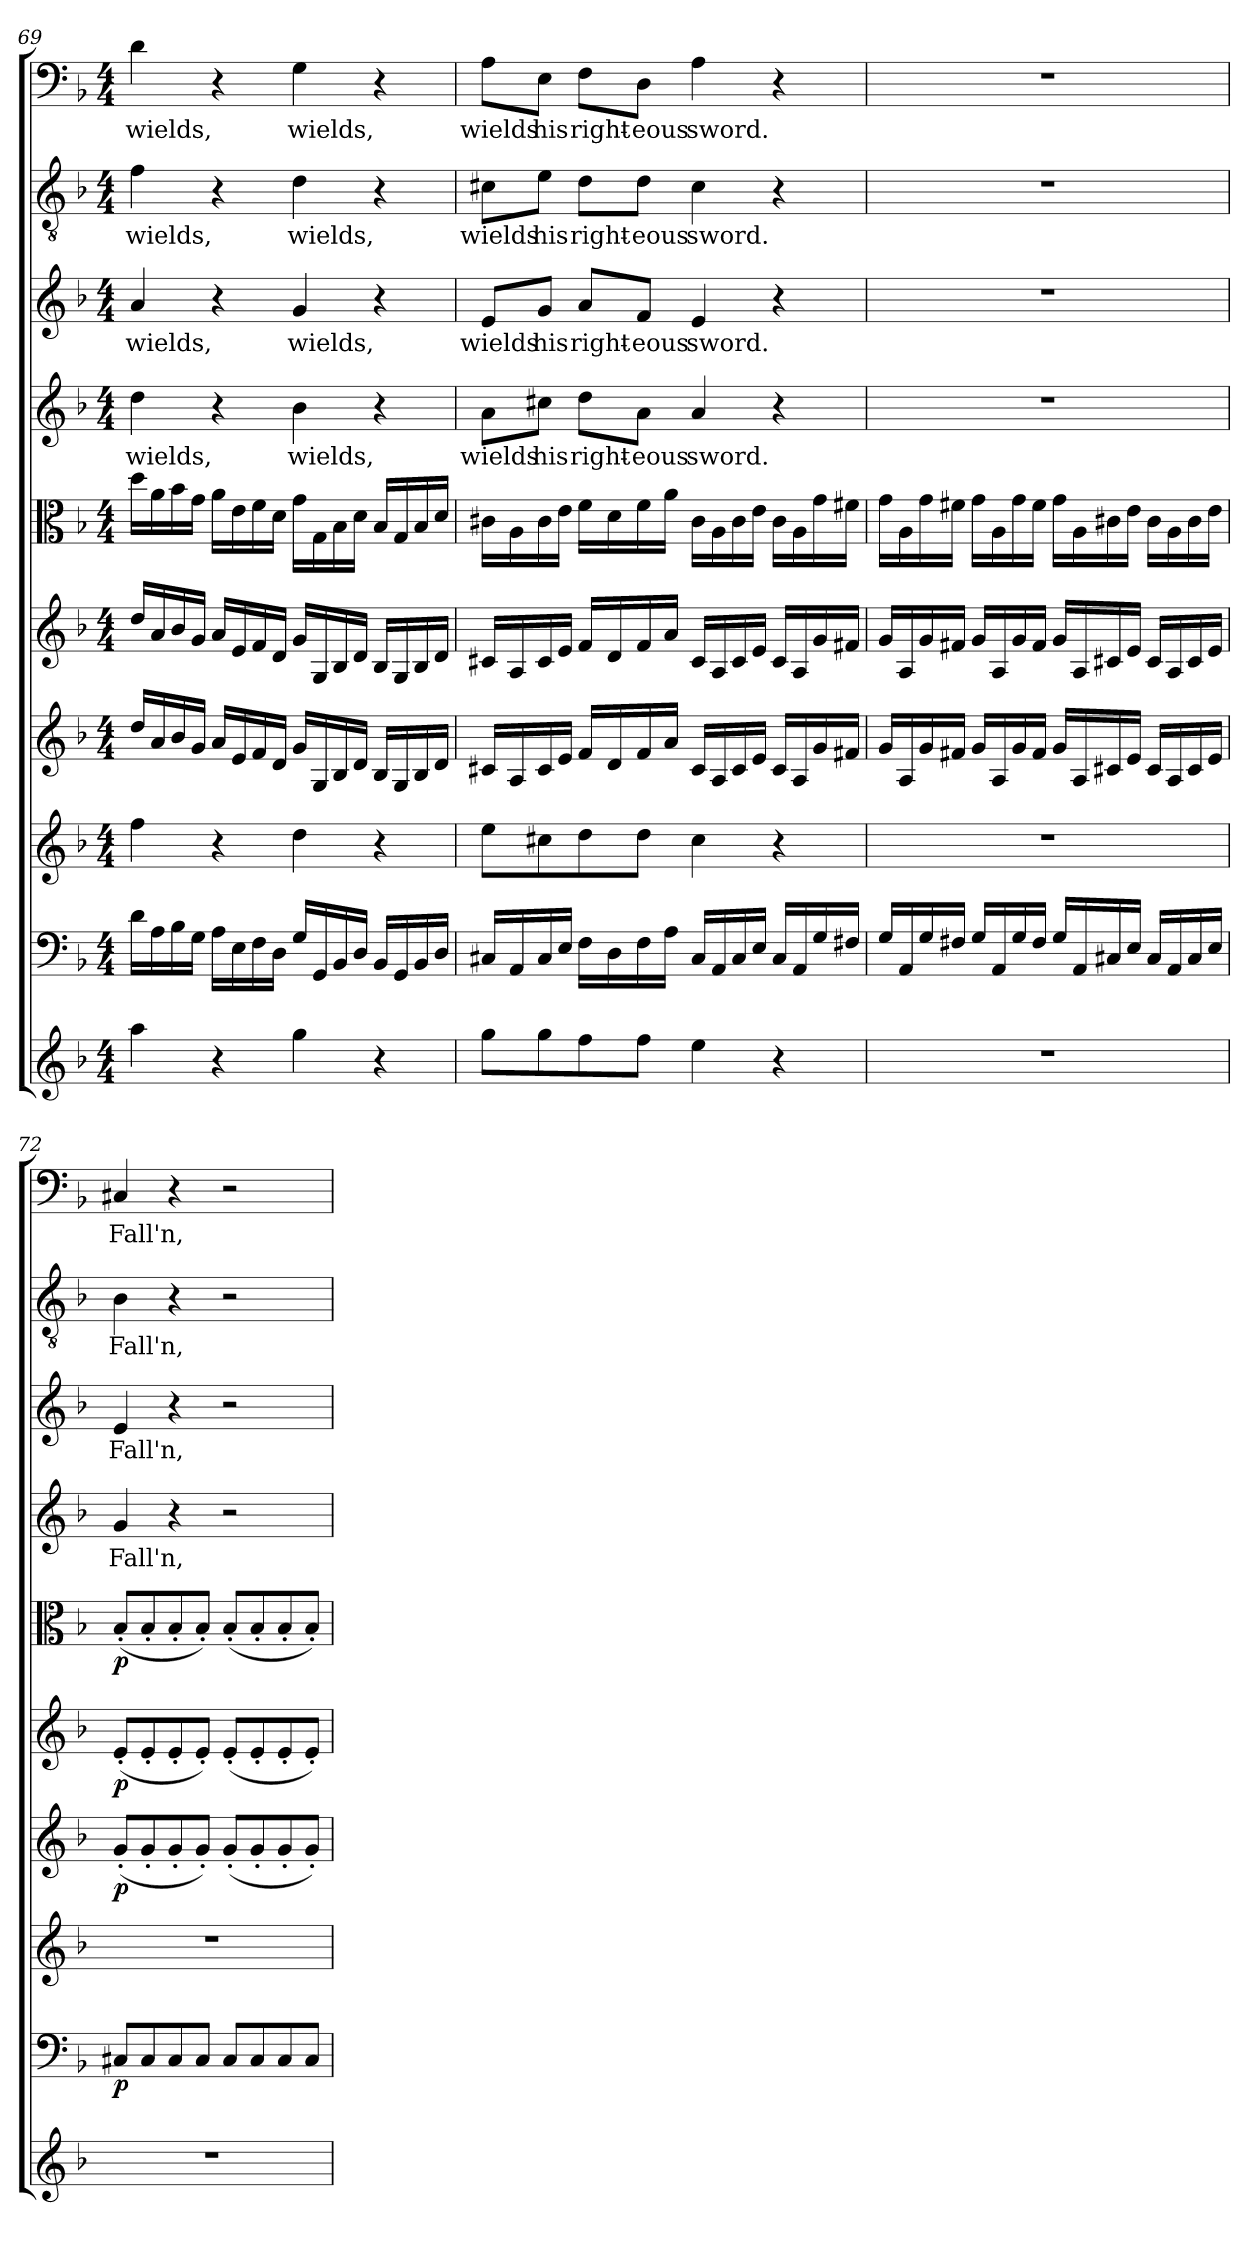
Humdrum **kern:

**kern	**kern	**dynam	**kern	**kern	**dynam	**kern	**dynam	**kern	**dynam	**kern	**text	**kern	**text	**kern	**text	**kern	**text
*part10	*part9	*part9	*part8	*part7	*part7	*part6	*part6	*part5	*part5	*part4	*part4	*part3	*part3	*part2	*part2	*part1	*part1
*staff10	*staff9	*staff9	*staff8	*staff7	*staff7	*staff6	*staff6	*staff5	*staff5	*staff4	*staff4	*staff3	*staff3	*staff2	*staff2	*staff1	*staff1
*clefG2	*clefF4	*	*clefG2	*clefG2	*	*clefG2	*	*clefC3	*	*clefG2	*	*clefG2	*	*clefGv2	*	*clefF4	*
*k[b-]	*k[b-]	*	*k[b-]	*k[b-]	*	*k[b-]	*	*k[b-]	*	*k[b-]	*	*k[b-]	*	*k[b-]	*	*k[b-]	*
*d:	*d:	*	*d:	*d:	*	*d:	*	*d:	*	*d:	*	*d:	*	*d:	*	*d:	*
*M4/4	*M4/4	*	*M4/4	*M4/4	*	*M4/4	*	*M4/4	*	*M4/4	*	*M4/4	*	*M4/4	*	*M4/4	*
=69	=69	=69	=69	=69	=69	=69	=69	=69	=69	=69	=69	=69	=69	=69	=69	=69	=69
4aa\	16d\LL	.	4ff\	16dd/LL	.	16dd/LL	.	16dd\LL	.	4dd\	wields,	4a/	wields,	4f\	wields,	4d\	wields,
.	16A\	.	.	16a/	.	16a/	.	16a\	.	.	.	.	.	.	.	.	.
.	16B-\	.	.	16b-/	.	16b-/	.	16b-\	.	.	.	.	.	.	.	.	.
.	16G\JJ	.	.	16g/JJ	.	16g/JJ	.	16g\JJ	.	.	.	.	.	.	.	.	.
4r	16A\LL	.	4r	16a/LL	.	16a/LL	.	16a\LL	.	4r	.	4r	.	4r	.	4r	.
.	16E\	.	.	16e/	.	16e/	.	16e\	.	.	.	.	.	.	.	.	.
.	16F\	.	.	16f/	.	16f/	.	16f\	.	.	.	.	.	.	.	.	.
.	16D\JJ	.	.	16d/JJ	.	16d/JJ	.	16d\JJ	.	.	.	.	.	.	.	.	.
4gg\	16G/LL	.	4dd\	16g/LL	.	16g/LL	.	16g\LL	.	4b-\	wields,	4g/	wields,	4d\	wields,	4G\	wields,
.	16GG/	.	.	16G/	.	16G/	.	16G\	.	.	.	.	.	.	.	.	.
.	16BB-/	.	.	16B-/	.	16B-/	.	16B-\	.	.	.	.	.	.	.	.	.
.	16D/JJ	.	.	16d/JJ	.	16d/JJ	.	16d\JJ	.	.	.	.	.	.	.	.	.
4r	16BB-/LL	.	4r	16B-/LL	.	16B-/LL	.	16B-/LL	.	4r	.	4r	.	4r	.	4r	.
.	16GG/	.	.	16G/	.	16G/	.	16G/	.	.	.	.	.	.	.	.	.
.	16BB-/	.	.	16B-/	.	16B-/	.	16B-/	.	.	.	.	.	.	.	.	.
.	16D/JJ	.	.	16d/JJ	.	16d/JJ	.	16d/JJ	.	.	.	.	.	.	.	.	.
=70	=70	=70	=70	=70	=70	=70	=70	=70	=70	=70	=70	=70	=70	=70	=70	=70	=70
8gg\L	16C#X/LL	.	8ee\L	16c#X/LL	.	16c#X/LL	.	16c#X\LL	.	8a\L	wields	8e/L	wields	8c#X\L	wields	8A\L	wields
.	16AA/	.	.	16A/	.	16A/	.	16A\	.	.	.	.	.	.	.	.	.
8gg\	16C#/	.	8cc#X\	16c#/	.	16c#/	.	16c#\	.	8cc#X\J	his	8g/J	his	8e\J	his	8E\J	his
.	16E/JJ	.	.	16e/JJ	.	16e/JJ	.	16e\JJ	.	.	.	.	.	.	.	.	.
8ff\	16F\LL	.	8dd\	16f/LL	.	16f/LL	.	16f\LL	.	8dd\L	right-	8a/L	right-	8d\L	right-	8F\L	right-
.	16D\	.	.	16d/	.	16d/	.	16d\	.	.	.	.	.	.	.	.	.
8ff\J	16F\	.	8dd\J	16f/	.	16f/	.	16f\	.	8a\J	-eous	8f/J	-eous	8d\J	-eous	8D\J	-eous
.	16A\JJ	.	.	16a/JJ	.	16a/JJ	.	16a\JJ	.	.	.	.	.	.	.	.	.
4ee\	16C#/LL	.	4cc#\	16c#/LL	.	16c#/LL	.	16c#\LL	.	4a/	sword.	4e/	sword.	4c#\	sword.	4A\	sword.
.	16AA/	.	.	16A/	.	16A/	.	16A\	.	.	.	.	.	.	.	.	.
.	16C#/	.	.	16c#/	.	16c#/	.	16c#\	.	.	.	.	.	.	.	.	.
.	16E/JJ	.	.	16e/JJ	.	16e/JJ	.	16e\JJ	.	.	.	.	.	.	.	.	.
4r	16C#/LL	.	4r	16c#/LL	.	16c#/LL	.	16c#\LL	.	4r	.	4r	.	4r	.	4r	.
.	16AA/	.	.	16A/	.	16A/	.	16A\	.	.	.	.	.	.	.	.	.
.	16G/	.	.	16g/	.	16g/	.	16g\	.	.	.	.	.	.	.	.	.
.	16F#X/JJ	.	.	16f#X/JJ	.	16f#X/JJ	.	16f#X\JJ	.	.	.	.	.	.	.	.	.
=71	=71	=71	=71	=71	=71	=71	=71	=71	=71	=71	=71	=71	=71	=71	=71	=71	=71
1r	16G/LL	.	1r	16g/LL	.	16g/LL	.	16g\LL	.	1r	.	1r	.	1r	.	1r	.
.	16AA/	.	.	16A/	.	16A/	.	16A\	.	.	.	.	.	.	.	.	.
.	16G/	.	.	16g/	.	16g/	.	16g\	.	.	.	.	.	.	.	.	.
.	16F#X/JJ	.	.	16f#X/JJ	.	16f#X/JJ	.	16f#X\JJ	.	.	.	.	.	.	.	.	.
.	16G/LL	.	.	16g/LL	.	16g/LL	.	16g\LL	.	.	.	.	.	.	.	.	.
.	16AA/	.	.	16A/	.	16A/	.	16A\	.	.	.	.	.	.	.	.	.
.	16G/	.	.	16g/	.	16g/	.	16g\	.	.	.	.	.	.	.	.	.
.	16F#/JJ	.	.	16f#/JJ	.	16f#/JJ	.	16f#\JJ	.	.	.	.	.	.	.	.	.
.	16G/LL	.	.	16g/LL	.	16g/LL	.	16g\LL	.	.	.	.	.	.	.	.	.
.	16AA/	.	.	16A/	.	16A/	.	16A\	.	.	.	.	.	.	.	.	.
.	16C#X/	.	.	16c#X/	.	16c#X/	.	16c#X\	.	.	.	.	.	.	.	.	.
.	16E/JJ	.	.	16e/JJ	.	16e/JJ	.	16e\JJ	.	.	.	.	.	.	.	.	.
.	16C#/LL	.	.	16c#/LL	.	16c#/LL	.	16c#\LL	.	.	.	.	.	.	.	.	.
.	16AA/	.	.	16A/	.	16A/	.	16A\	.	.	.	.	.	.	.	.	.
.	16C#/	.	.	16c#/	.	16c#/	.	16c#\	.	.	.	.	.	.	.	.	.
.	16E/JJ	.	.	16e/JJ	.	16e/JJ	.	16e\JJ	.	.	.	.	.	.	.	.	.
=72	=72	=72	=72	=72	=72	=72	=72	=72	=72	=72	=72	=72	=72	=72	=72	=72	=72
1r	8C#X/L	p	1r	(8g'/L	p	(8e'/L	p	(8B-'/L	p	4g/	Fall'n,	4e/	Fall'n,	4B-\	Fall'n,	4C#X/	Fall'n,
.	8C#/	.	.	8g'/	.	8e'/	.	8B-'/	.	.	.	.	.	.	.	.	.
.	8C#/	.	.	8g'/	.	8e'/	.	8B-'/	.	4r	.	4r	.	4r	.	4r	.
.	8C#/J	.	.	8g'/J)	.	8e'/J)	.	8B-'/J)	.	.	.	.	.	.	.	.	.
.	8C#/L	.	.	(8g'/L	.	(8e'/L	.	(8B-'/L	.	2r	.	2r	.	2r	.	2r	.
.	8C#/	.	.	8g'/	.	8e'/	.	8B-'/	.	.	.	.	.	.	.	.	.
.	8C#/	.	.	8g'/	.	8e'/	.	8B-'/	.	.	.	.	.	.	.	.	.
.	8C#/J	.	.	8g'/J)	.	8e'/J)	.	8B-'/J)	.	.	.	.	.	.	.	.	.
=	=	=	=	=	=	=	=	=	=	=	=	=	=	=	=	=	=
*-	*-	*-	*-	*-	*-	*-	*-	*-	*-	*-	*-	*-	*-	*-	*-	*-	*-
